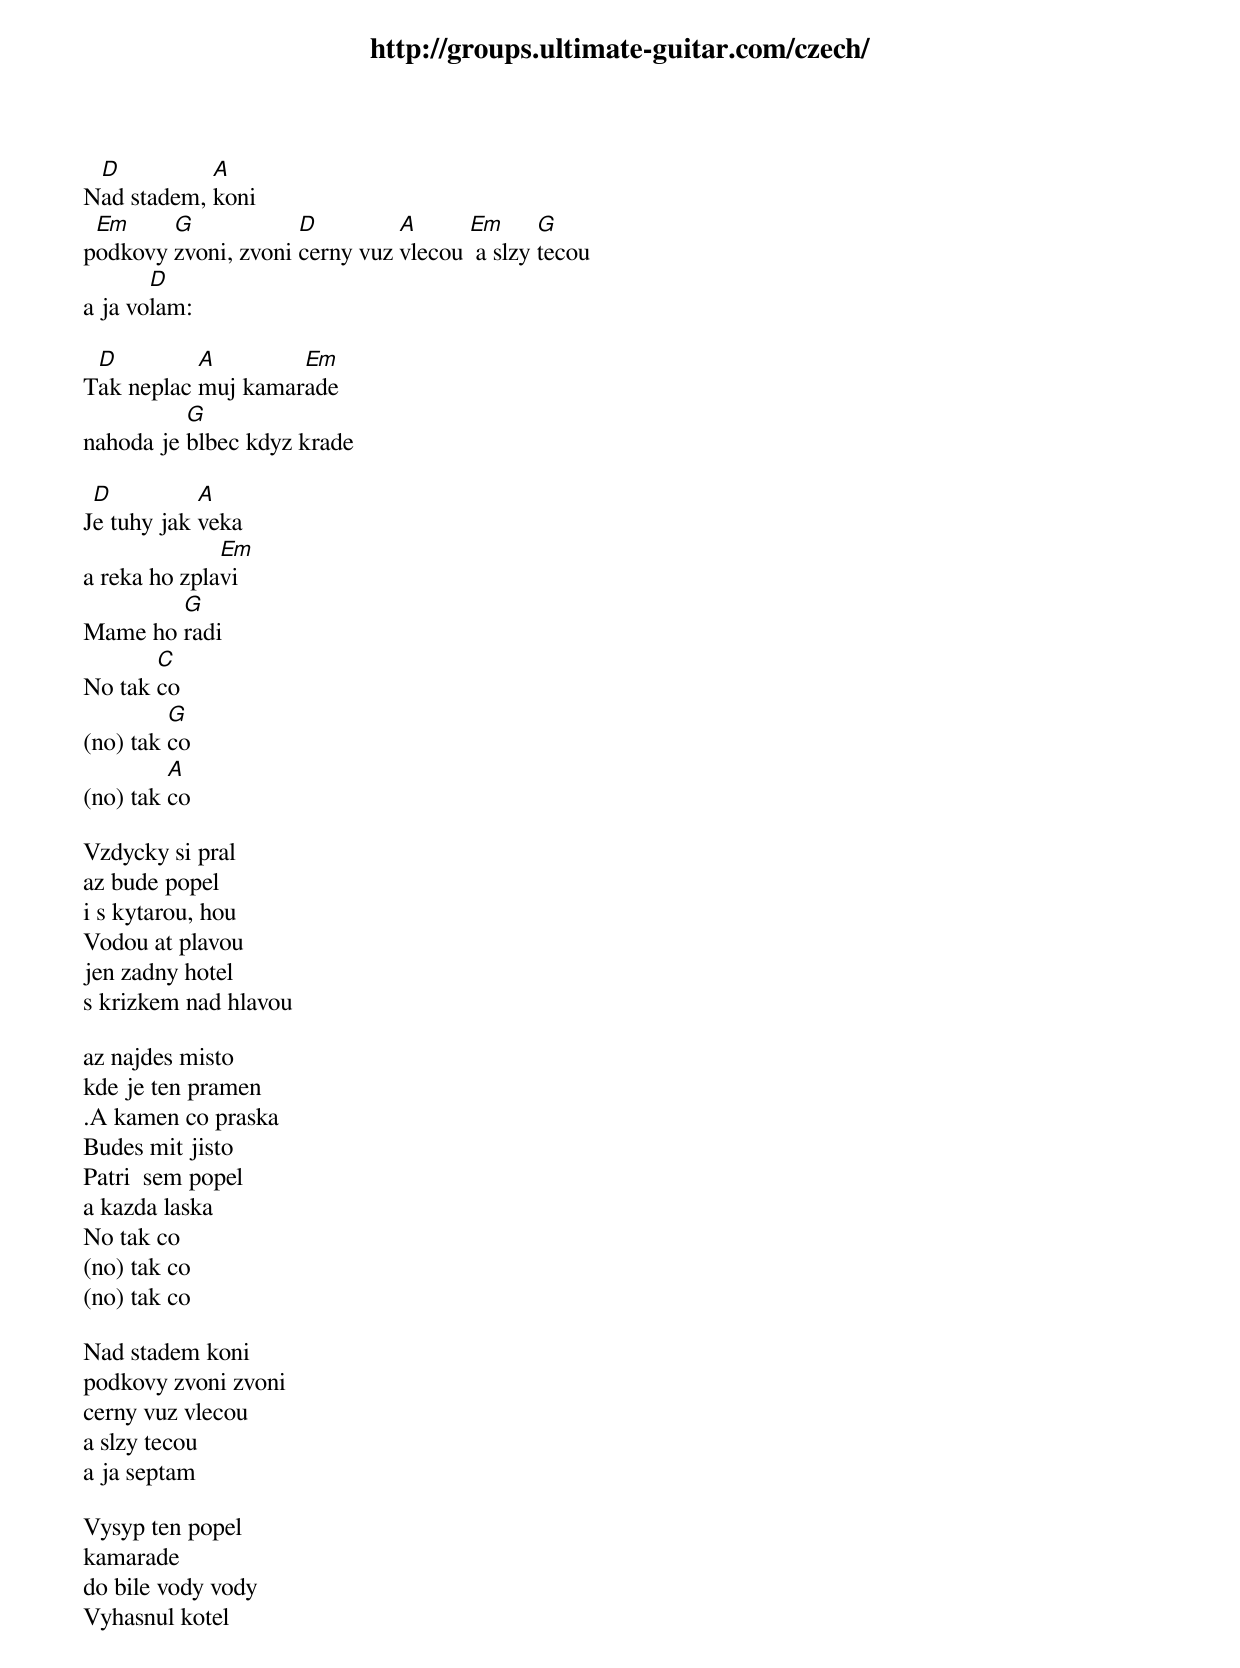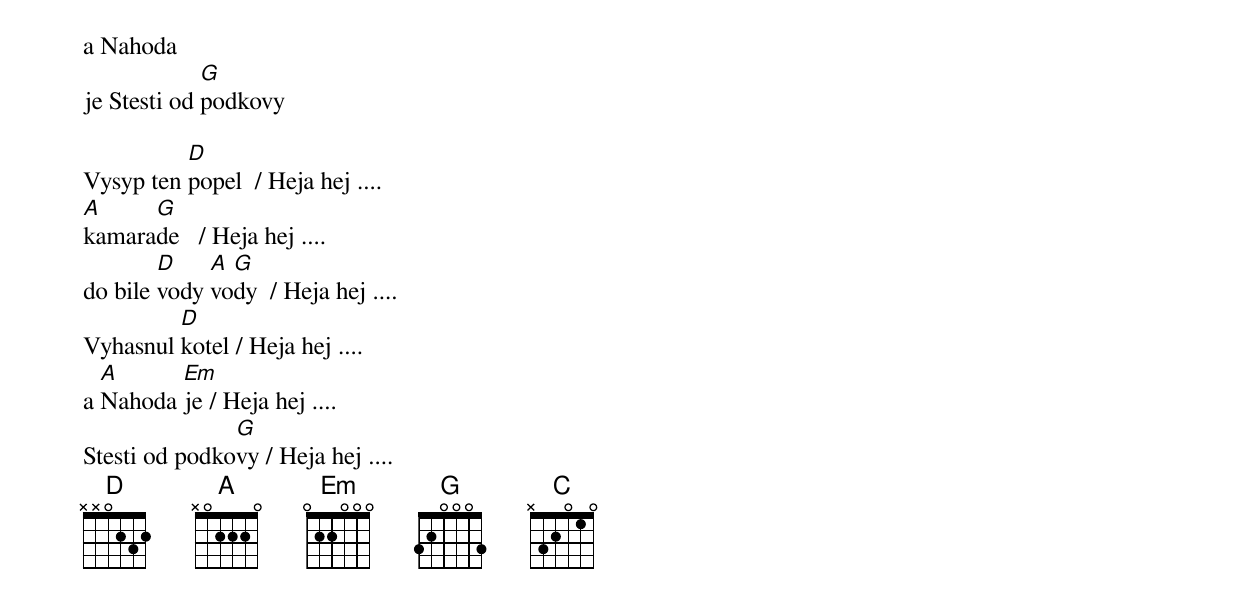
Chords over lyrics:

http://groups.ultimate-guitar.com/czech/

 D          A
Nad stadem, koni
 Em     G            D         A      Em      G
podkovy zvoni, zvoni cerny vuz vlecou  a slzy tecou
       D
a ja volam:

 D         A        Em
Tak neplac muj kamarade
          G
nahoda je blbec kdyz krade

 D          A
Je tuhy jak veka
              Em
a reka ho zplavi
        G
Mame ho radi
       C
No tak co
         G
(no) tak co
         A
(no) tak co

Vzdycky si pral
az bude popel
i s kytarou, hou
Vodou at plavou
jen zadny hotel
s krizkem nad hlavou

az najdes misto
kde je ten pramen
.A kamen co praska
Budes mit jisto
Patri  sem popel
a kazda laska
No tak co
(no) tak co
(no) tak co

Nad stadem koni
podkovy zvoni zvoni
cerny vuz vlecou
a slzy tecou
a ja septam

Vysyp ten popel
kamarade
do bile vody vody
Vyhasnul kotel
a Nahoda
             G
je Stesti od podkovy

          D
Vysyp ten popel  / Heja hej ....
A     G
kamarade   / Heja hej ....
        D    A G
do bile vody vody  / Heja hej ....
         D
Vyhasnul kotel / Heja hej ....
  A      Em
a Nahoda je / Heja hej ....
               G
Stesti od podkovy / Heja hej ....
